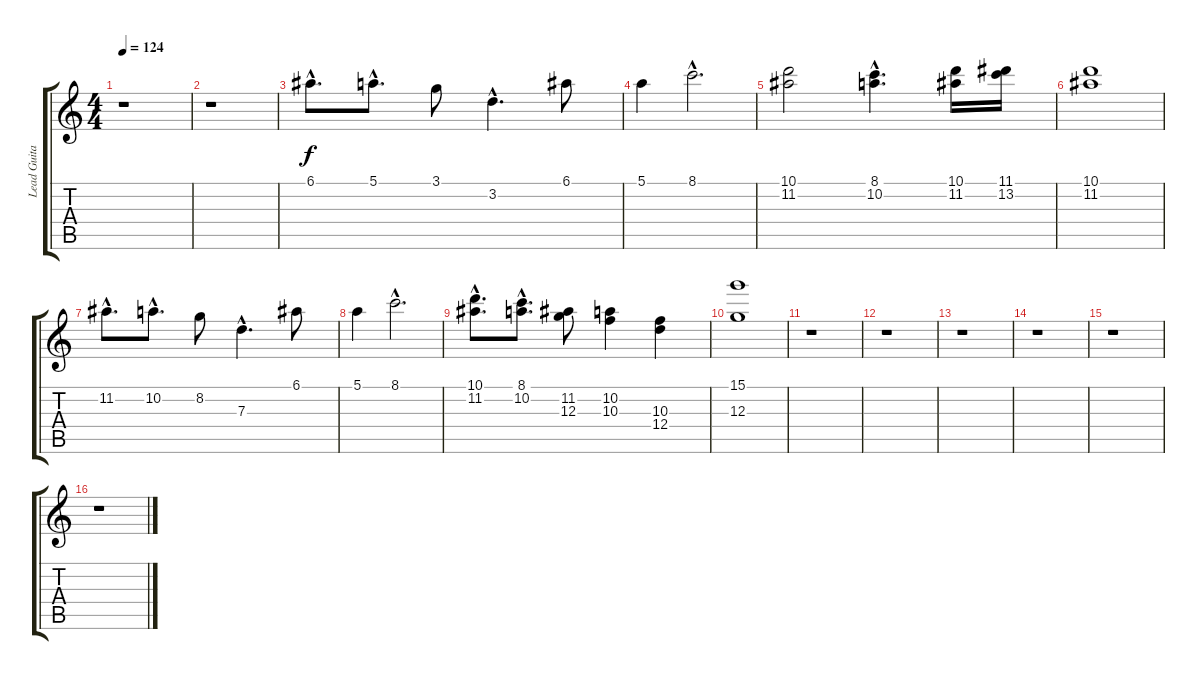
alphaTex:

\track ("Lead Guitar" "Lead Guita") {instrument distortionguitar}
\staff {score tabs}
\tuning (E4 B3 G3 D3 A2 E2) {hide}
\ts (4 4)
\tempo 124
\clef g2
\ks c
r.1{dy f} |
r.1 |
6.1{hac}.8{d} 5.1{hac}.8{d} 3.1.8 3.2{hac}.4{d} 6.1.8 |
5.1.4 8.1{hac}.2{d} |
(10.1 11.2).2 (8.1{hac} 10.2{hac}).4{d} (10.1 11.2).16 (11.1 13.2).16 |
(10.1 11.2).1 |
11.2{hac}.8{d} 10.2{hac}.8{d} 8.2.8 7.3{hac}.4{d} 6.1.8 |
5.1.4 8.1{hac}.2{d} |
(10.1{hac} 11.2{hac}).8{d} (8.1{hac} 10.2{hac}).8{d} (11.2 12.3).8 (10.2 10.3).4 (10.3 12.4).4 |
(15.1 12.3).1 |
r.1 |
r.1 |
r.1 |
r.1 |
r.1 |
r.1
